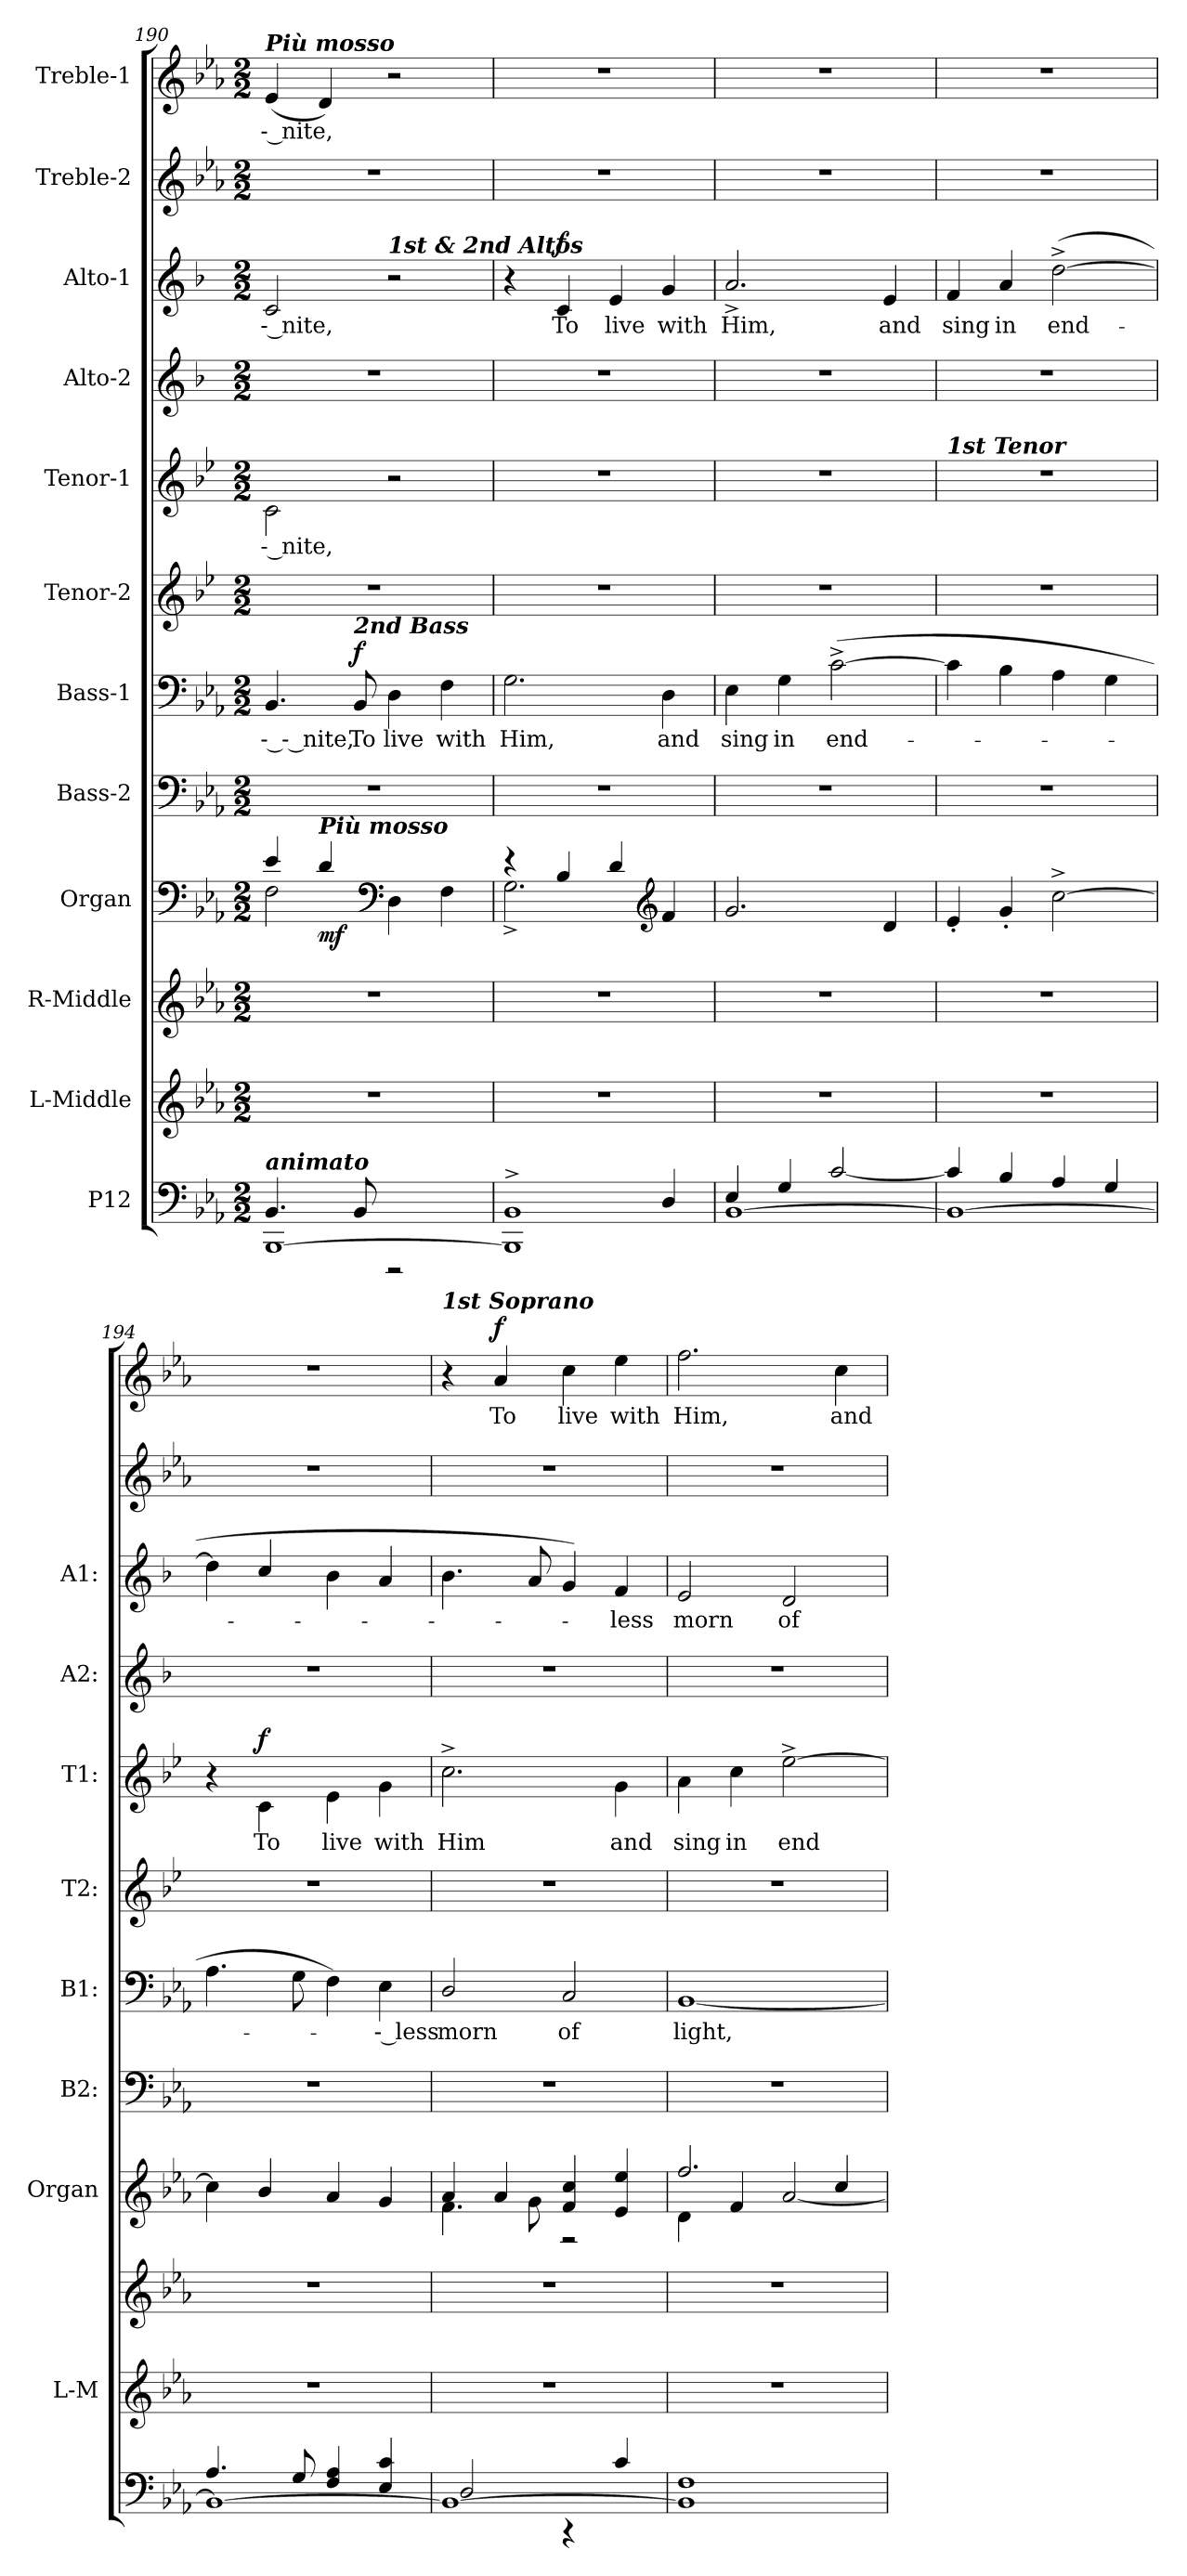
**kern	**kern	**kern	**kern	**dynam	**kern	**kern	**text	**dynam	**kern	**kern	**text	**dynam	**kern	**kern	**text	**dynam	**kern	**kern	**text	**dynam
*part12	*part11	*part10	*part9	*part9	*part8	*part7	*part7	*part7	*part6	*part5	*part5	*part5	*part4	*part3	*part3	*part3	*part2	*part1	*part1	*part1
*staff12	*staff11	*staff10	*staff9	*staff9	*staff8	*staff7	*staff7	*staff7	*staff6	*staff5	*staff5	*staff5	*staff4	*staff3	*staff3	*staff3	*staff2	*staff1	*staff1	*staff1
*I"P12	*I"L-Middle	*I"R-Middle	*I"Organ	*	*I"Bass-2	*I"Bass-1	*	*	*I"Tenor-2	*I"Tenor-1	*	*	*I"Alto-2	*I"Alto-1	*	*	*I"Treble-2	*I"Treble-1	*	*
*	*I'L-M	*	*I'Organ	*	*I'B2:	*I'B1:	*	*	*I'T2:	*I'T1:	*	*	*I'A2:	*I'A1:	*	*	*	*	*	*
!!LO:PB:g=z
*clefF4	*clefG2	*clefG2	*clefF4	*	*clefF4	*clefF4	*	*	*clefG2	*clefG2	*	*	*clefG2	*clefG2	*	*	*clefG2	*clefG2	*	*
*	*	*	*	*	*	*	*	*	*ITrd4c7	*ITrd4c7	*	*	*ITrd1c2	*ITrd1c2	*	*	*ITrd-7c-12	*ITrd-7c-12	*	*
*k[b-e-a-]	*k[b-e-a-]	*k[b-e-a-]	*k[b-e-a-]	*	*k[b-e-a-]	*k[b-e-a-]	*	*	*k[b-e-a-]	*k[b-e-a-]	*	*	*k[b-e-a-]	*k[b-e-a-]	*	*	*k[b-e-a-]	*k[b-e-a-]	*	*
*E-:	*E-:	*E-:	*E-:	*	*E-:	*E-:	*	*	*E-:	*E-:	*	*	*E-:	*E-:	*	*	*E-:	*E-:	*	*
*M2/2	*M2/2	*M2/2	*M2/2	*	*M2/2	*M2/2	*	*	*M2/2	*M2/2	*	*	*M2/2	*M2/2	*	*	*M2/2	*M2/2	*	*
=190	=190	=190	=190	=190	=190	=190	=190	=190	=190	=190	=190	=190	=190	=190	=190	=190	=190	=190	=190	=190
*^	*	*	*^	*	*	*	*	*	*	*	*	*	*	*	*	*	*	*	*	*
!	!	!	!	!	!	!	!	!	!	!	!	!	!	!	!	!	!	!	!	!LO:TX:a:Bi:t=Più  mosso	!	!
!LO:TX:a:Bi:t=animato	!	!	!	!	!	!	!	!	!	!	!	!	!	!	!	!	!	!	!	!	!	!
!	!	!	!	!	!	!	!	!	!LO:LY:b	!	!	!	!LO:LY:b	!	!	!	!LO:LY:b	!	!	!	!LO:LY:b	!
[1BBB-	4.BB-/	1r	1r	4e-/	2F\	.	1r	4.BB-/	-- - nite,	.	1r	2F\	-- nite,	.	1r	2B-/	-- nite,	.	1r	(<4ee-/	-- nite,	.
!	!	!	!	!LO:TX:a:Bi:t=Più  mosso	!	!	!	!	!	!	!	!	!	!	!	!	!	!	!	!	!	!
!	!	!	!	!	!	!LO:DY:b	!	!	!	!	!	!	!	!	!	!	!	!	!	!	!	!
.	.	.	.	4d/	.	mf	.	.	.	.	.	.	.	.	.	.	.	.	.	4dd/)	.	.
!	!	!	!	!	!	!	!	!LO:TX:a:Bi:t=2nd Bass	!	!	!	!	!	!	!	!	!	!	!	!	!	!
!	!	!	!	!	!	!	!	!	!LO:LY:b	!LO:DY:b	!	!	!	!	!	!	!	!	!	!	!	!
.	8BB-/	.	.	.	.	.	.	8BB-/	To	f	.	.	.	.	.	.	.	.	.	.	.	.
*	*	*	*	*clefF4	*	*	*	*	*	*	*	*	*	*	*	*	*	*	*	*	*	*
!	!	!	!	!	!	!	!	!	!	!	!	!	!	!	!	!LO:TX:a:Bi:t=1st & 2nd Altos	!	!	!	!	!	!
!	!	!	!	!	!	!	!	!	!LO:LY:b	!	!	!	!	!	!	!	!	!	!	!	!	!
.	2r	.	.	4D\	2ryy	.	.	4D\	live	.	.	2r	.	.	.	2r	.	.	.	2r	.	.
!	!	!	!	!	!	!	!	!	!LO:LY:b	!	!	!	!	!	!	!	!	!	!	!	!	!
.	.	.	.	4F\	.	.	.	4F\	with	.	.	.	.	.	.	.	.	.	.	.	.	.
=191	=191	=191	=191	=191	=191	=191	=191	=191	=191	=191	=191	=191	=191	=191	=191	=191	=191	=191	=191	=191	=191	=191
!	!	!	!	!	!	!	!	!	!LO:LY:b	!	!	!	!	!	!	!	!	!	!	!	!	!
1BBB-]^ 1BB-^	2ryy	1r	1r	4r	2.G^\	.	1r	2.G\	Him,	.	1r	1r	.	.	1r	4r	.	.	1r	1r	.	.
!	!	!	!	!	!	!	!	!	!	!	!	!	!	!	!	!	!LO:LY:b	!LO:DY:b	!	!	!	!
.	.	.	.	4B-/	.	.	.	.	.	.	.	.	.	.	.	4B-/	To	f	.	.	.	.
!	!	!	!	!	!	!	!	!	!	!	!	!	!	!	!	!	!LO:LY:b	!	!	!	!	!
.	4ryy	.	.	4d/	.	.	.	.	.	.	.	.	.	.	.	4d/	live	.	.	.	.	.
*	*	*	*	*clefG2	*	*	*	*	*	*	*	*	*	*	*	*	*	*	*	*	*	*
!	!	!	!	!	!	!	!	!	!LO:LY:b	!	!	!	!	!	!	!	!LO:LY:b	!	!	!	!	!
.	4D/	.	.	4f/	4ryy	.	.	4D\	and	.	.	.	.	.	.	4f/	with	.	.	.	.	.
=192	=192	=192	=192	=192	=192	=192	=192	=192	=192	=192	=192	=192	=192	=192	=192	=192	=192	=192	=192	=192	=192	=192
!	!	!	!	!	!	!	!	!	!LO:LY:b	!	!	!	!	!	!	!	!LO:LY:b	!	!	!	!	!
*	*	*	*	*v	*v	*	*	*	*	*	*	*	*	*	*	*	*	*	*	*	*	*
[1BB-	4E-/	1r	1r	2.g/	.	1r	4E-\	sing	.	1r	1r	.	.	1r	2.g^/	Him,	.	1r	1r	.	.
!	!	!	!	!	!	!	!	!LO:LY:b	!	!	!	!	!	!	!	!	!	!	!	!	!
.	4G/	.	.	.	.	.	4G\	in	.	.	.	.	.	.	.	.	.	.	.	.	.
!	!	!	!	!	!	!	!	!LO:LY:b	!	!	!	!	!	!	!	!	!	!	!	!	!
.	[2c/	.	.	.	.	.	(>[2c^\	end-	.	.	.	.	.	.	.	.	.	.	.	.	.
!	!	!	!	!	!	!	!	!	!	!	!	!	!	!	!	!LO:LY:b	!	!	!	!	!
.	.	.	.	4d/	.	.	.	.	.	.	.	.	.	.	4d/	and	.	.	.	.	.
=193	=193	=193	=193	=193	=193	=193	=193	=193	=193	=193	=193	=193	=193	=193	=193	=193	=193	=193	=193	=193	=193
!	!	!	!	!	!	!	!	!	!	!	!LO:TX:a:Bi:t=1st Tenor	!	!	!	!	!	!	!	!	!	!
!	!	!	!	!	!	!	!	!	!	!	!	!	!	!	!	!LO:LY:b	!	!	!	!	!
1BB-_	4c/]	1r	1r	4e-'/	.	1r	4c\]	.	.	1r	1r	.	.	1r	4e-/	sing	.	1r	1r	.	.
!	!	!	!	!	!	!	!	!	!	!	!	!	!	!	!	!LO:LY:b	!	!	!	!	!
.	4B-/	.	.	4g'/	.	.	4B-\	.	.	.	.	.	.	.	4g/	in	.	.	.	.	.
!	!	!	!	!	!	!	!	!	!	!	!	!	!	!	!	!LO:LY:b	!	!	!	!	!
.	4A-/	.	.	[2cc^\	.	.	4A-\	.	.	.	.	.	.	.	(>[2cc^\	end-	.	.	.	.	.
.	4G/	.	.	.	.	.	4G\	.	.	.	.	.	.	.	.	.	.	.	.	.	.
=194	=194	=194	=194	=194	=194	=194	=194	=194	=194	=194	=194	=194	=194	=194	=194	=194	=194	=194	=194	=194	=194
1BB-_	4.A-/	1r	1r	4cc\]	.	1r	4.A-\	.	.	1r	4r	.	.	1r	4cc\]	.	.	1r	1r	.	.
!	!	!	!	!	!	!	!	!	!	!	!	!LO:LY:b	!LO:DY:b	!	!	!	!	!	!	!	!
.	.	.	.	4b-/	.	.	.	.	.	.	4F\	To	f	.	4b-/	.	.	.	.	.	.
.	8G/	.	.	.	.	.	8G\	.	.	.	.	.	.	.	.	.	.	.	.	.	.
!	!	!	!	!	!	!	!	!	!	!	!	!LO:LY:b	!	!	!	!	!	!	!	!	!
.	4F/ 4A-/	.	.	4a-/	.	.	4F\)	.	.	.	4A-\	live	.	.	4a-\	.	.	.	.	.	.
!	!	!	!	!	!	!	!	!LO:LY:b	!	!	!	!LO:LY:b	!	!	!	!	!	!	!	!	!
.	4E-/ 4c/	.	.	4g/	.	.	4E-\	-- less	.	.	4c\	with	.	.	4g/	.	.	.	.	.	.
!!LO:PB:g=z
=195	=195	=195	=195	=195	=195	=195	=195	=195	=195	=195	=195	=195	=195	=195	=195	=195	=195	=195	=195	=195	=195
*	*	*	*	*^	*	*	*	*	*	*	*	*	*	*	*	*	*	*	*	*	*
!	!	!	!	!	!	!	!	!	!	!	!	!	!	!	!	!	!	!	!	!LO:TX:a:Bi:t=1st Soprano	!	!
!	!	!	!	!	!	!	!	!	!LO:LY:b	!	!	!	!LO:LY:b	!	!	!	!	!	!	!	!	!
1BB-_	2D/	1r	1r	4a-/	4.f\	.	1r	2D/	morn	.	1r	2.f^\	Him	.	1r	4.a-\	.	.	1r	4r	.	.
!	!	!	!	!	!	!	!	!	!	!	!	!	!	!	!	!	!	!	!	!	!LO:LY:b	!LO:DY:b
.	.	.	.	4a-/	.	.	.	.	.	.	.	.	.	.	.	.	.	.	.	4aa-/	To	f
.	.	.	.	.	8g\	.	.	.	.	.	.	.	.	.	.	8g/	.	.	.	.	.	.
!	!	!	!	!	!	!	!	!	!LO:LY:b	!	!	!	!	!	!	!	!	!	!	!	!LO:LY:b	!
.	4r	.	.	4f/ 4cc/	2r	.	.	2C/	of	.	.	.	.	.	.	4f/)	.	.	.	4ccc\	live	.
!	!	!	!	!	!	!	!	!	!	!	!	!	!LO:LY:b	!	!	!	!LO:LY:b	!	!	!	!LO:LY:b	!
.	4c/	.	.	4e-/ 4ee-/	.	.	.	.	.	.	.	4c\	and	.	.	4e-/	-less	.	.	4eee-\	with	.
=196	=196	=196	=196	=196	=196	=196	=196	=196	=196	=196	=196	=196	=196	=196	=196	=196	=196	=196	=196	=196	=196	=196
!	!	!	!	!	!	!	!	!	!LO:LY:b	!	!	!	!LO:LY:b	!	!	!	!LO:LY:b	!	!	!	!LO:LY:b	!
1BB-]	1F	1r	1r	2.ff/	4d\	.	1r	[1BB-	light,	.	1r	4d\	sing	.	1r	2d/	morn	.	1r	2.fff\	Him,	.
!	!	!	!	!	!	!	!	!	!	!	!	!	!LO:LY:b	!	!	!	!	!	!	!	!	!
.	.	.	.	.	4f/	.	.	.	.	.	.	4f\	in	.	.	.	.	.	.	.	.	.
!	!	!	!	!	!	!	!	!	!	!	!	!	!LO:LY:b	!	!	!	!LO:LY:b	!	!	!	!	!
.	.	.	.	.	[2a-/	.	.	.	.	.	.	[2a-^\	end-	.	.	2c/	of	.	.	.	.	.
!	!	!	!	!	!	!	!	!	!	!	!	!	!	!	!	!	!	!	!	!	!LO:LY:b	!
.	.	.	.	4cc/	.	.	.	.	.	.	.	.	.	.	.	.	.	.	.	4ccc\	and	.
*v	*v	*	*	*v	*v	*	*	*	*	*	*	*	*	*	*	*	*	*	*	*	*	*
=	=	=	=	=	=	=	=	=	=	=	=	=	=	=	=	=	=	=	=	=
*-	*-	*-	*-	*-	*-	*-	*-	*-	*-	*-	*-	*-	*-	*-	*-	*-	*-	*-	*-	*-
